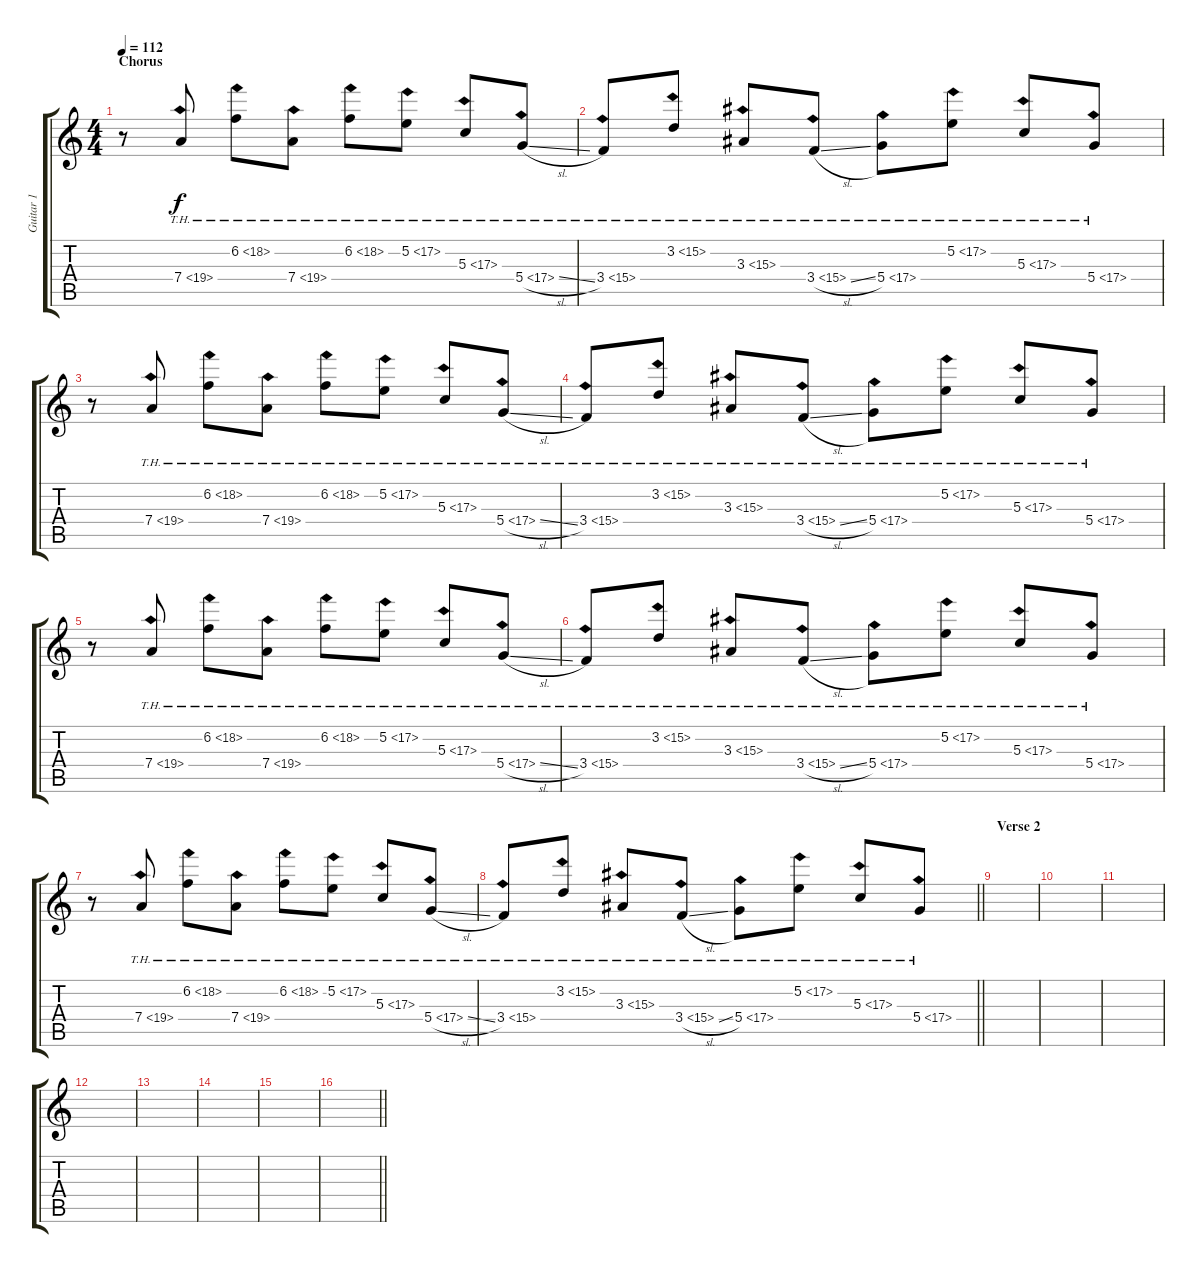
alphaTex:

\track ("Guitar 1" "Guitar 1") {instrument electricguitarclean}
\staff {score tabs}
\tuning (E4 B3 G3 D3 A2 E2) {hide}
\ts (4 4)
\section ("" "Chorus")
\tempo 112
\clef g2
\ks c
r.8{dy f} 7.4{th 12}.8 6.2{th 12}.8 7.4{th 12}.8 6.2{th 12}.8 5.2{th 12}.8 5.3{th 12}.8 5.4{th 12 sl}.8 |
3.4{th 12}.8 3.2{th 12}.8 3.3{th 12}.8 3.4{th 12 sl}.8 5.4{th 12}.8 5.2{th 12}.8 5.3{th 12}.8 5.4{th 12}.8 |
r.8 7.4{th 12}.8 6.2{th 12}.8 7.4{th 12}.8 6.2{th 12}.8 5.2{th 12}.8 5.3{th 12}.8 5.4{th 12 sl}.8 |
3.4{th 12}.8 3.2{th 12}.8 3.3{th 12}.8 3.4{th 12 sl}.8 5.4{th 12}.8 5.2{th 12}.8 5.3{th 12}.8 5.4{th 12}.8 |
r.8 7.4{th 12}.8 6.2{th 12}.8 7.4{th 12}.8 6.2{th 12}.8 5.2{th 12}.8 5.3{th 12}.8 5.4{th 12 sl}.8 |
3.4{th 12}.8 3.2{th 12}.8 3.3{th 12}.8 3.4{th 12 sl}.8 5.4{th 12}.8 5.2{th 12}.8 5.3{th 12}.8 5.4{th 12}.8 |
r.8 7.4{th 12}.8 6.2{th 12}.8 7.4{th 12}.8 6.2{th 12}.8 5.2{th 12}.8 5.3{th 12}.8 5.4{th 12 sl}.8 |
\barLineRight lightlight
3.4{th 12}.8 3.2{th 12}.8 3.3{th 12}.8 3.4{th 12 sl}.8 5.4{th 12}.8 5.2{th 12}.8 5.3{th 12}.8 5.4{th 12}.8 |
\section ("" "Verse 2")
|
|
|
|
|
|
|
\barLineRight lightlight
